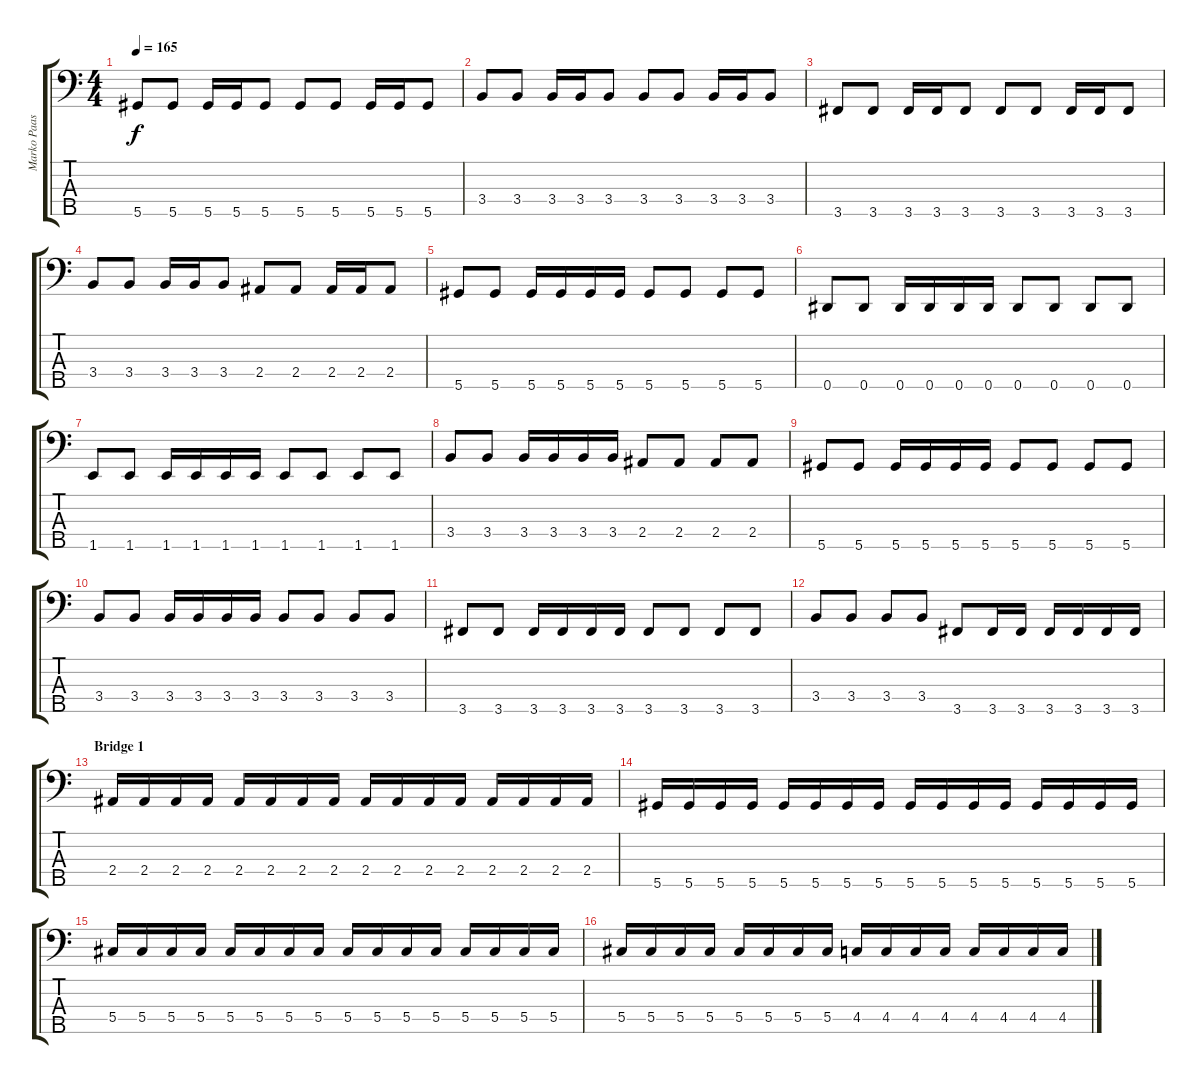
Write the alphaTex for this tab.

\track ("Marko Paasikoski" "Marko Paas") {instrument electricbasspick}
\staff {score tabs}
\tuning (B2 Gb2 Db2 Ab1 Eb1) {hide}
\ts (4 4)
\tempo 165
\clef f4
\ks aminor
5.5.8{dy f} 5.5.8 5.5.16 5.5.16 5.5.8 5.5.8 5.5.8 5.5.16 5.5.16 5.5.8 |
3.4.8 3.4.8 3.4.16 3.4.16 3.4.8 3.4.8 3.4.8 3.4.16 3.4.16 3.4.8 |
3.5.8 3.5.8 3.5.16 3.5.16 3.5.8 3.5.8 3.5.8 3.5.16 3.5.16 3.5.8 |
3.4.8 3.4.8 3.4.16 3.4.16 3.4.8 2.4.8 2.4.8 2.4.16 2.4.16 2.4.8 |
5.5.8 5.5.8 5.5.16 5.5.16 5.5.16 5.5.16 5.5.8 5.5.8 5.5.8 5.5.8 |
0.5.8 0.5.8 0.5.16 0.5.16 0.5.16 0.5.16 0.5.8 0.5.8 0.5.8 0.5.8 |
1.5.8 1.5.8 1.5.16 1.5.16 1.5.16 1.5.16 1.5.8 1.5.8 1.5.8 1.5.8 |
3.4.8 3.4.8 3.4.16 3.4.16 3.4.16 3.4.16 2.4.8 2.4.8 2.4.8 2.4.8 |
5.5.8 5.5.8 5.5.16 5.5.16 5.5.16 5.5.16 5.5.8 5.5.8 5.5.8 5.5.8 |
3.4.8 3.4.8 3.4.16 3.4.16 3.4.16 3.4.16 3.4.8 3.4.8 3.4.8 3.4.8 |
3.5.8 3.5.8 3.5.16 3.5.16 3.5.16 3.5.16 3.5.8 3.5.8 3.5.8 3.5.8 |
3.4.8 3.4.8 3.4.8 3.4.8 3.5.8 3.5.16 3.5.16 3.5.16 3.5.16 3.5.16 3.5.16 |
\section ("" "Bridge 1")
2.4.16 2.4.16 2.4.16 2.4.16 2.4.16 2.4.16 2.4.16 2.4.16 2.4.16 2.4.16 2.4.16 2.4.16 2.4.16 2.4.16 2.4.16 2.4.16 |
5.5.16 5.5.16 5.5.16 5.5.16 5.5.16 5.5.16 5.5.16 5.5.16 5.5.16 5.5.16 5.5.16 5.5.16 5.5.16 5.5.16 5.5.16 5.5.16 |
5.4.16 5.4.16 5.4.16 5.4.16 5.4.16 5.4.16 5.4.16 5.4.16 5.4.16 5.4.16 5.4.16 5.4.16 5.4.16 5.4.16 5.4.16 5.4.16 |
5.4.16 5.4.16 5.4.16 5.4.16 5.4.16 5.4.16 5.4.16 5.4.16 4.4.16 4.4.16 4.4.16 4.4.16 4.4.16 4.4.16 4.4.16 4.4.16
